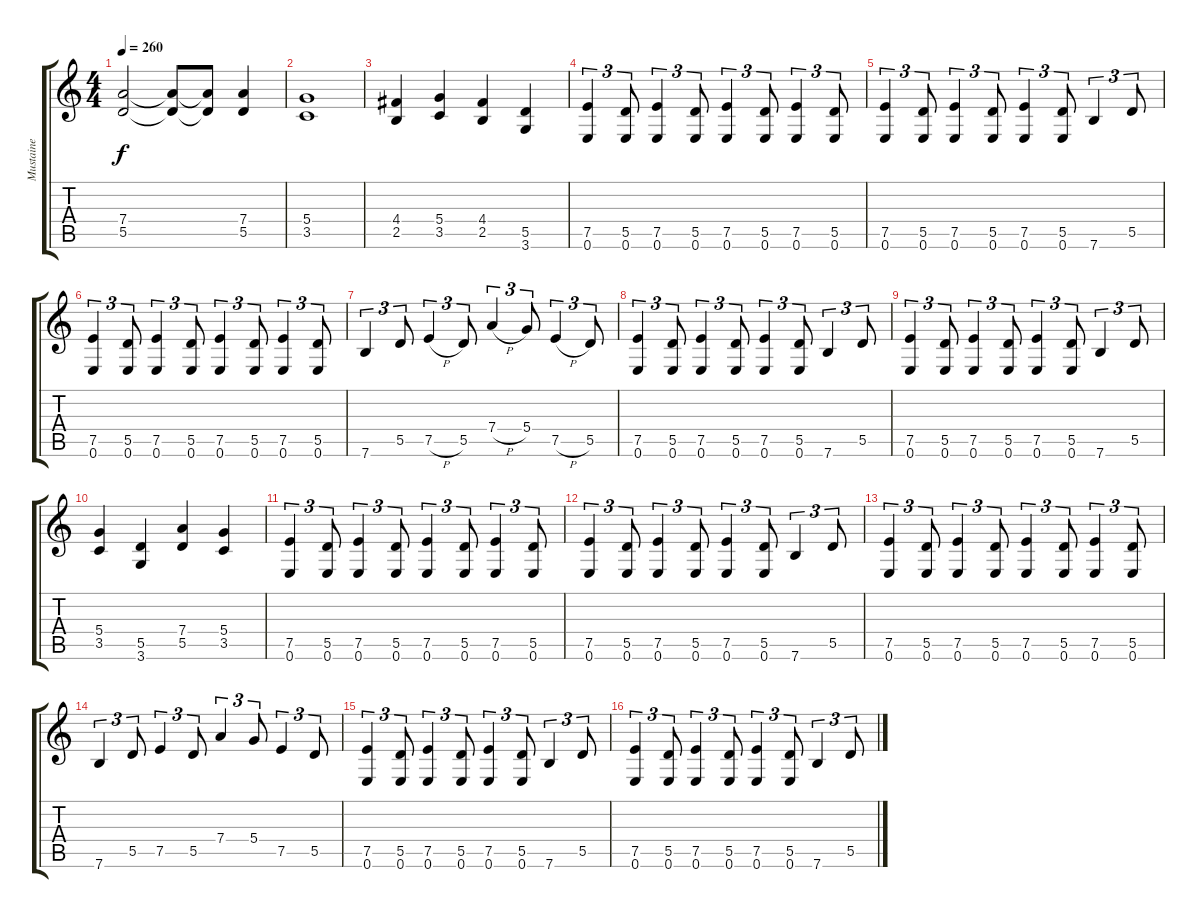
\track ("Mustaine" "Mustaine") {instrument distortionguitar}
\staff {score tabs}
\tuning (E4 B3 G3 D3 A2 E2) {hide}
\ts (4 4)
\tempo 260
\clef g2
\ks c
(7.4{t} 5.5{t}).2{dy f} (7.4{t} 5.5{t}).8 (7.4{t} 5.5{t}).8 (7.4 5.5).4 |
(5.4 3.5).1 |
(4.4 2.5).4 (5.4 3.5).4 (4.4 2.5).4 (5.5 3.6).4 |
(7.5 0.6).4{tu (3 2)} (5.5 0.6).8{tu (3 2)} (7.5 0.6).4{tu (3 2)} (5.5 0.6).8{tu (3 2)} (7.5 0.6).4{tu (3 2)} (5.5 0.6).8{tu (3 2)} (7.5 0.6).4{tu (3 2)} (5.5 0.6).8{tu (3 2)} |
(7.5 0.6).4{tu (3 2)} (5.5 0.6).8{tu (3 2)} (7.5 0.6).4{tu (3 2)} (5.5 0.6).8{tu (3 2)} (7.5 0.6).4{tu (3 2)} (5.5 0.6).8{tu (3 2)} 7.6.4{tu (3 2)} 5.5.8{tu (3 2)} |
(7.5 0.6).4{tu (3 2)} (5.5 0.6).8{tu (3 2)} (7.5 0.6).4{tu (3 2)} (5.5 0.6).8{tu (3 2)} (7.5 0.6).4{tu (3 2)} (5.5 0.6).8{tu (3 2)} (7.5 0.6).4{tu (3 2)} (5.5 0.6).8{tu (3 2)} |
7.6.4{tu (3 2)} 5.5.8{tu (3 2)} 7.5{h}.4{tu (3 2)} 5.5.8{tu (3 2)} 7.4{h}.4{tu (3 2)} 5.4.8{tu (3 2)} 7.5{h}.4{tu (3 2)} 5.5.8{tu (3 2)} |
(7.5 0.6).4{tu (3 2)} (5.5 0.6).8{tu (3 2)} (7.5 0.6).4{tu (3 2)} (5.5 0.6).8{tu (3 2)} (7.5 0.6).4{tu (3 2)} (5.5 0.6).8{tu (3 2)} 7.6.4{tu (3 2)} 5.5.8{tu (3 2)} |
(7.5 0.6).4{tu (3 2)} (5.5 0.6).8{tu (3 2)} (7.5 0.6).4{tu (3 2)} (5.5 0.6).8{tu (3 2)} (7.5 0.6).4{tu (3 2)} (5.5 0.6).8{tu (3 2)} 7.6.4{tu (3 2)} 5.5.8{tu (3 2)} |
(5.4 3.5).4 (5.5 3.6).4 (7.4 5.5).4 (5.4 3.5).4 |
(7.5 0.6).4{tu (3 2)} (5.5 0.6).8{tu (3 2)} (7.5 0.6).4{tu (3 2)} (5.5 0.6).8{tu (3 2)} (7.5 0.6).4{tu (3 2)} (5.5 0.6).8{tu (3 2)} (7.5 0.6).4{tu (3 2)} (5.5 0.6).8{tu (3 2)} |
(7.5 0.6).4{tu (3 2)} (5.5 0.6).8{tu (3 2)} (7.5 0.6).4{tu (3 2)} (5.5 0.6).8{tu (3 2)} (7.5 0.6).4{tu (3 2)} (5.5 0.6).8{tu (3 2)} 7.6.4{tu (3 2)} 5.5.8{tu (3 2)} |
(7.5 0.6).4{tu (3 2)} (5.5 0.6).8{tu (3 2)} (7.5 0.6).4{tu (3 2)} (5.5 0.6).8{tu (3 2)} (7.5 0.6).4{tu (3 2)} (5.5 0.6).8{tu (3 2)} (7.5 0.6).4{tu (3 2)} (5.5 0.6).8{tu (3 2)} |
7.6.4{tu (3 2)} 5.5.8{tu (3 2)} 7.5.4{tu (3 2)} 5.5.8{tu (3 2)} 7.4.4{tu (3 2)} 5.4.8{tu (3 2)} 7.5.4{tu (3 2)} 5.5.8{tu (3 2)} |
(7.5 0.6).4{tu (3 2)} (5.5 0.6).8{tu (3 2)} (7.5 0.6).4{tu (3 2)} (5.5 0.6).8{tu (3 2)} (7.5 0.6).4{tu (3 2)} (5.5 0.6).8{tu (3 2)} 7.6.4{tu (3 2)} 5.5.8{tu (3 2)} |
(7.5 0.6).4{tu (3 2)} (5.5 0.6).8{tu (3 2)} (7.5 0.6).4{tu (3 2)} (5.5 0.6).8{tu (3 2)} (7.5 0.6).4{tu (3 2)} (5.5 0.6).8{tu (3 2)} 7.6.4{tu (3 2)} 5.5.8{tu (3 2)}
